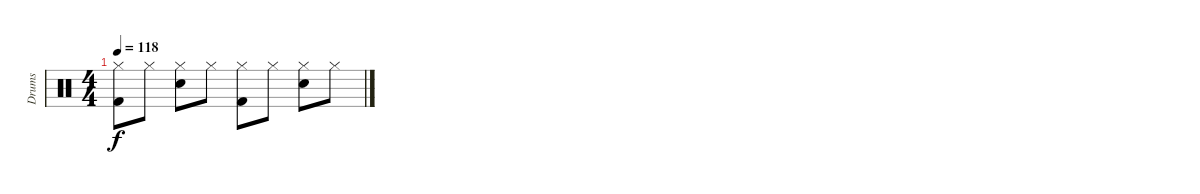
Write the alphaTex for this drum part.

\track ("Drums" "Drums") {instrument percussion}
\staff {score}
\articulation defaults
\ts (4 4)
\tempo 118
\clef neutral
\ks c
("Hi-Hat (closed)" "Kick (hit) 2").8{dy f} "Hi-Hat (closed)".8 ("Hi-Hat (closed)" "Snare (hit) 2").8 "Hi-Hat (closed)".8 ("Hi-Hat (closed)" "Kick (hit) 2").8 "Hi-Hat (closed)".8 ("Hi-Hat (closed)" "Snare (hit) 2").8 "Hi-Hat (closed)".8
